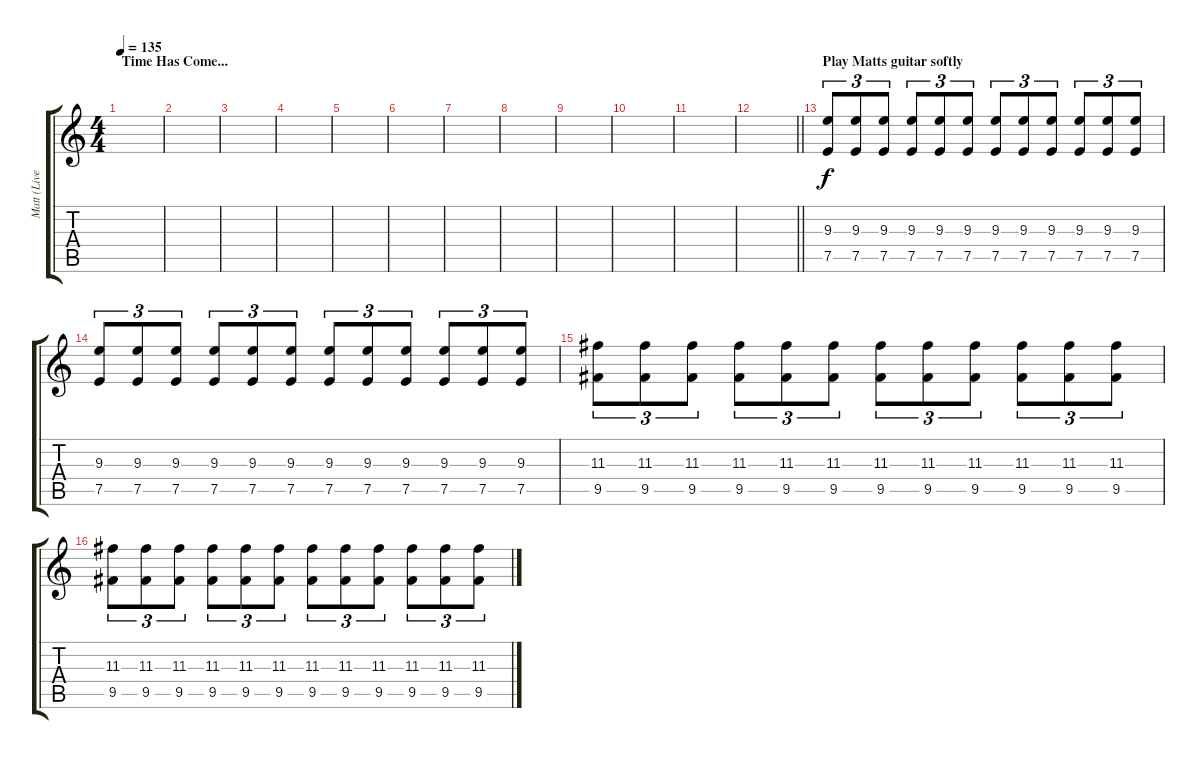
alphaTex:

\track ("Matt (Live)" "Matt (Live") {instrument overdrivenguitar}
\staff {score tabs}
\tuning (E4 B3 G3 D3 A2 E2) {hide}
\ts (4 4)
\section ("" "Time Has Come...")
\tempo 135
\clef g2
\ks c
|
|
|
|
|
|
|
|
|
|
|
\barLineRight lightlight
|
\section ("" "Play Matts guitar softly")
(9.3 7.5).8{tu (3 2) volume 13 balance 12} (9.3 7.5).8{tu (3 2)} (9.3 7.5).8{tu (3 2)} (9.3 7.5).8{tu (3 2)} (9.3 7.5).8{tu (3 2)} (9.3 7.5).8{tu (3 2)} (9.3 7.5).8{tu (3 2)} (9.3 7.5).8{tu (3 2)} (9.3 7.5).8{tu (3 2)} (9.3 7.5).8{tu (3 2)} (9.3 7.5).8{tu (3 2)} (9.3 7.5).8{tu (3 2)} |
(9.3 7.5).8{tu (3 2)} (9.3 7.5).8{tu (3 2)} (9.3 7.5).8{tu (3 2)} (9.3 7.5).8{tu (3 2)} (9.3 7.5).8{tu (3 2)} (9.3 7.5).8{tu (3 2)} (9.3 7.5).8{tu (3 2)} (9.3 7.5).8{tu (3 2)} (9.3 7.5).8{tu (3 2)} (9.3 7.5).8{tu (3 2)} (9.3 7.5).8{tu (3 2)} (9.3 7.5).8{tu (3 2)} |
(11.3 9.5).8{tu (3 2)} (11.3 9.5).8{tu (3 2)} (11.3 9.5).8{tu (3 2)} (11.3 9.5).8{tu (3 2)} (11.3 9.5).8{tu (3 2)} (11.3 9.5).8{tu (3 2)} (11.3 9.5).8{tu (3 2)} (11.3 9.5).8{tu (3 2)} (11.3 9.5).8{tu (3 2)} (11.3 9.5).8{tu (3 2)} (11.3 9.5).8{tu (3 2)} (11.3 9.5).8{tu (3 2)} |
(11.3 9.5).8{tu (3 2)} (11.3 9.5).8{tu (3 2)} (11.3 9.5).8{tu (3 2)} (11.3 9.5).8{tu (3 2)} (11.3 9.5).8{tu (3 2)} (11.3 9.5).8{tu (3 2)} (11.3 9.5).8{tu (3 2)} (11.3 9.5).8{tu (3 2)} (11.3 9.5).8{tu (3 2)} (11.3 9.5).8{tu (3 2)} (11.3 9.5).8{tu (3 2)} (11.3 9.5).8{tu (3 2)}
